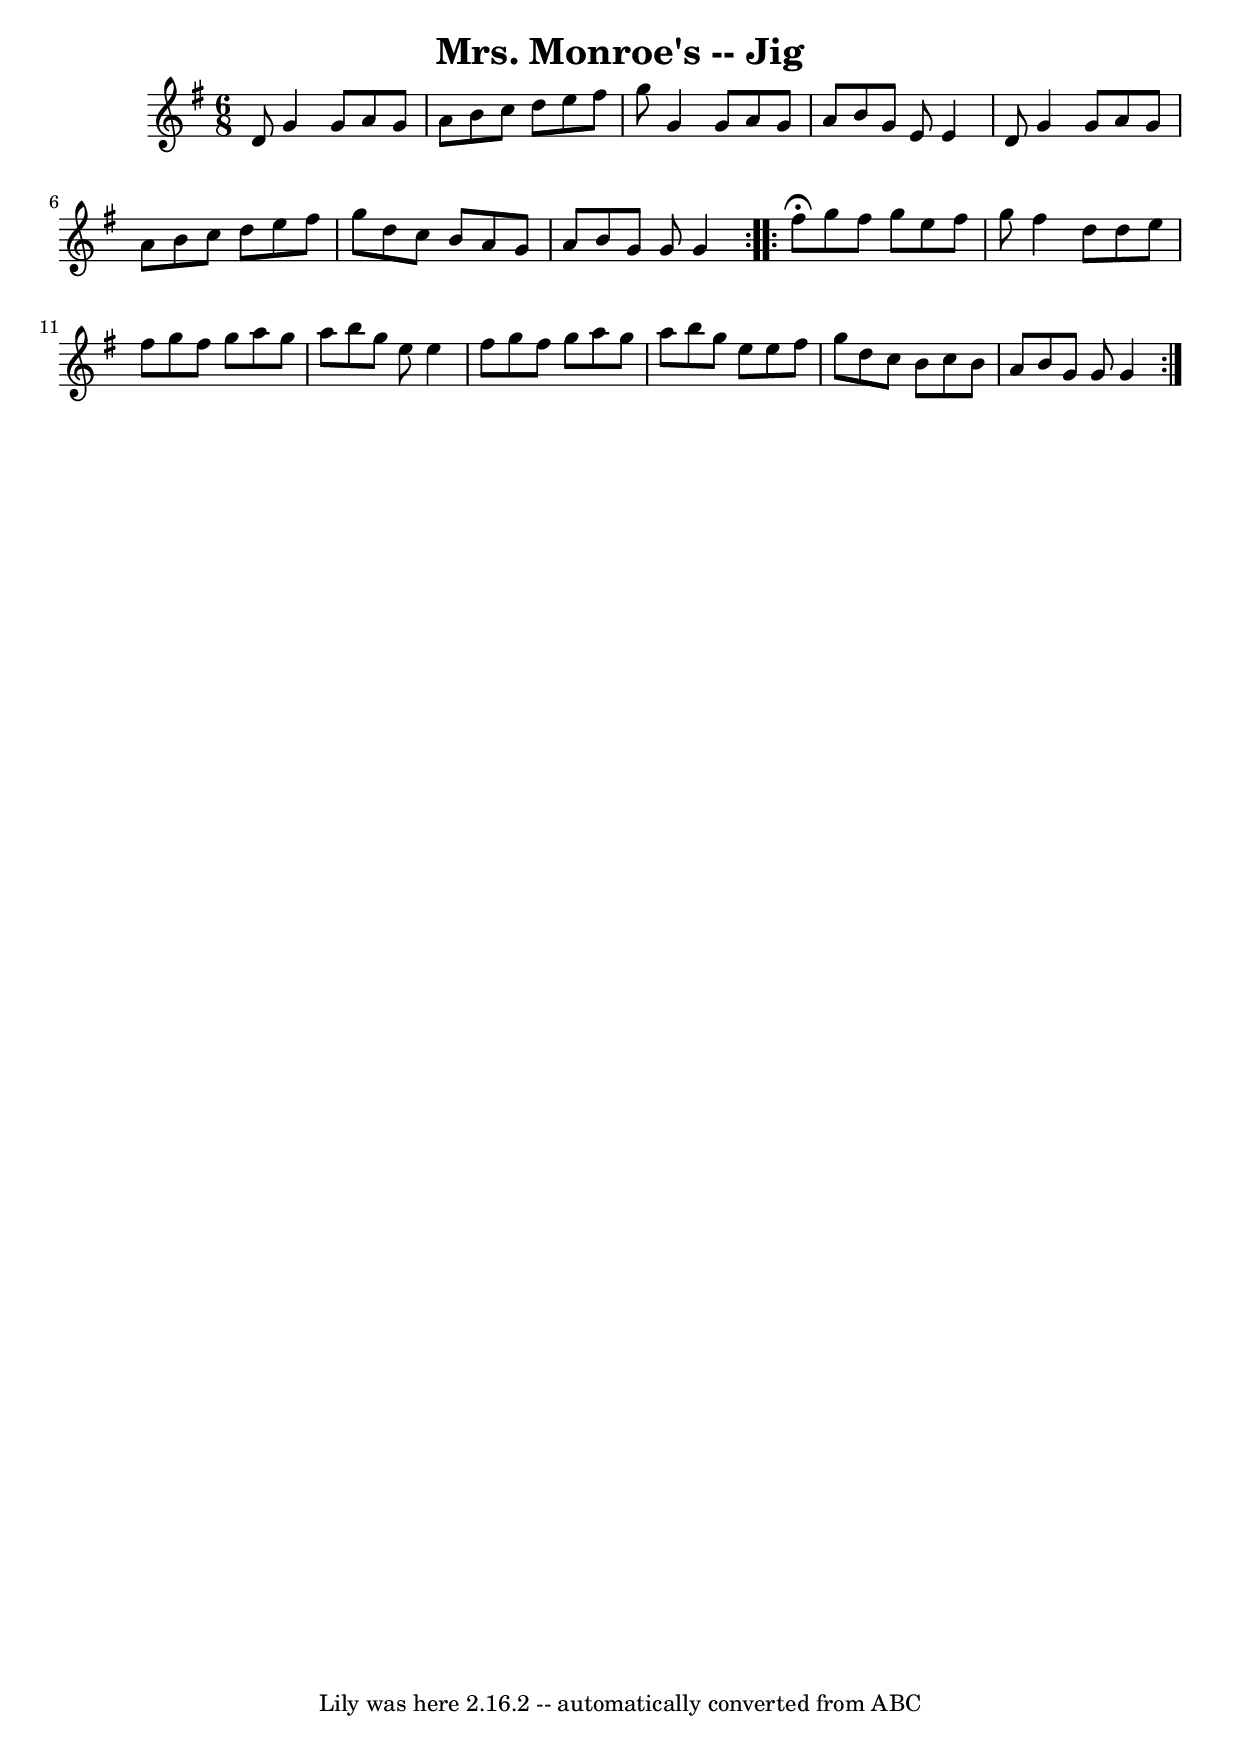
\version "2.7.40"
\include "Mammoth.ily"
\header {
	%% book = "Ryan's Mammoth Collection"
	crossRefNumber = "1"
	footnotes = "\\\\111 626"
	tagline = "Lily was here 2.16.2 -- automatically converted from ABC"
	title = "Mrs. Monroe's -- Jig"
}
voicedefault =  {
\set Score.defaultBarType = "empty"

\repeat volta 2 {
\time 6/8 \key g \major d'8  |
 g'4 g'8 a'8 g'8 a'8    
|
 b'8 c''8 d''8 e''8 fis''8 g''8    |
 g'4    
g'8 a'8 g'8 a'8    |
 b'8 g'8 e'8 e'4 d'8    
|
 g'4 g'8 a'8 g'8 a'8    |
 b'8 c''8 d''8  
 e''8 fis''8 g''8    |
 d''8 c''8 b'8 a'8 g'8 a'8 
   |
 b'8 g'8 g'8 g'4    }     \repeat volta 2 { fis''8 
^\fermata |
 g''8 fis''8 g''8 e''8 fis''8 g''8    
|
 fis''4 d''8 d''8 e''8 fis''8    |
 g''8    
fis''8 g''8 a''8 g''8 a''8    |
 b''8 g''8 e''8    
e''4 fis''8    |
 g''8 fis''8 g''8 a''8 g''8 a''8   
 |
 b''8 g''8 e''8 e''8 fis''8 g''8    |
 d''8   
 c''8 b'8 c''8 b'8 a'8    |
 b'8 g'8 g'8 g'4      
}   
}

\score{
    <<

	\context Staff="default"
	{
	    \voicedefault 
	}

    >>
	\layout {
	}
	\midi {}
}
